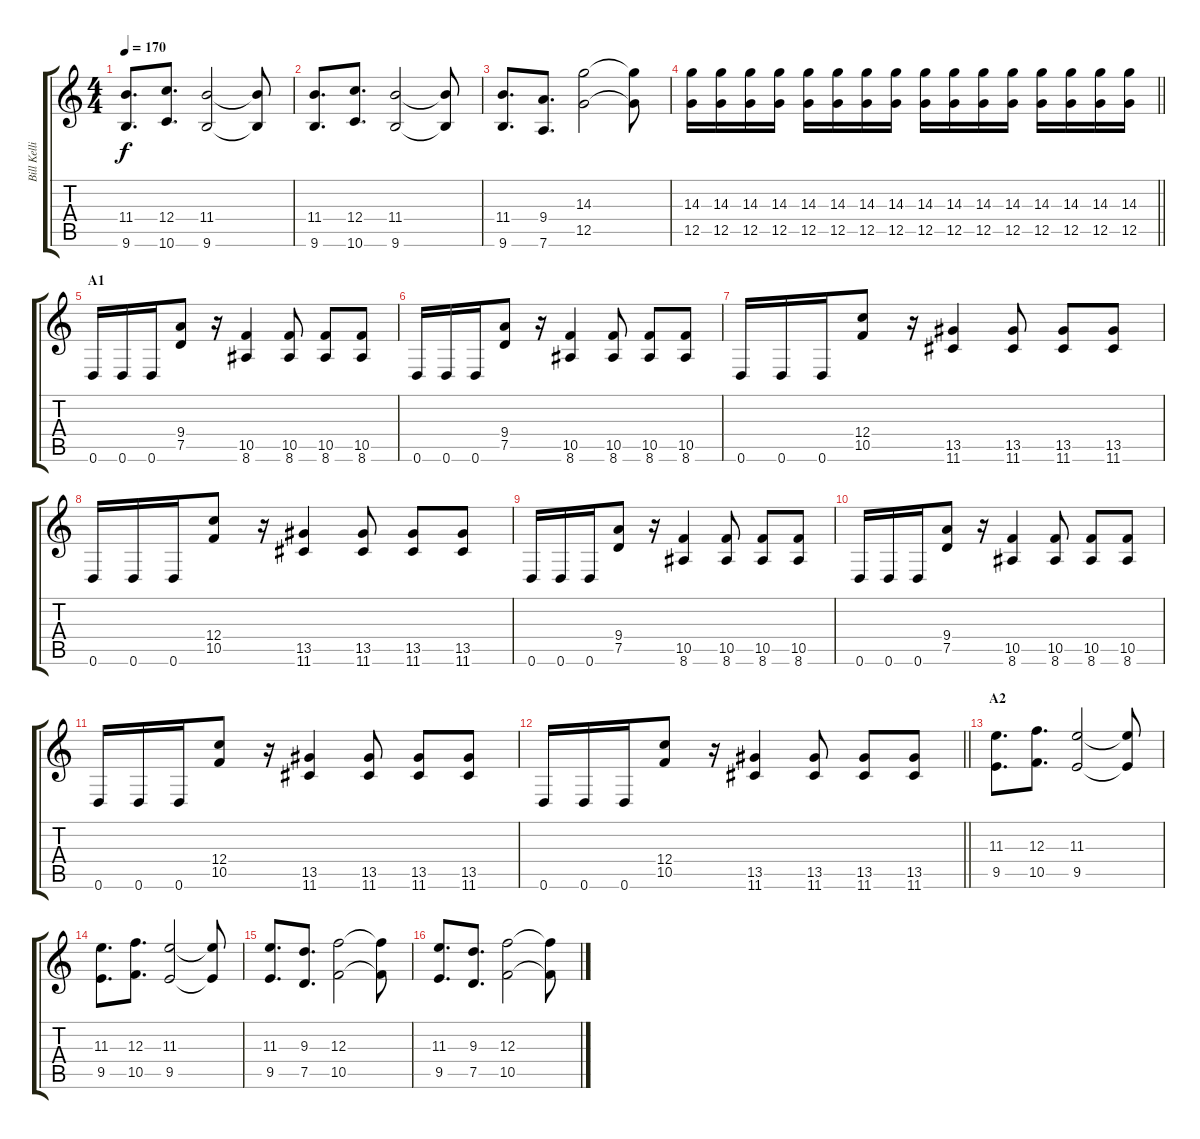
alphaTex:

\track ("Bill Kelliher" "Bill Kelli") {instrument distortionguitar}
\staff {score tabs}
\tuning (D4 A3 F3 C3 G2 D2) {hide}
\ts (4 4)
\tempo 170
\clef g2
\ks c
(11.4 9.6).8{d dy f} (12.4 10.6).8{d} (11.4 9.6).2 (11.4{t} 9.6{t}).8 |
(11.4 9.6).8{d} (12.4 10.6).8{d} (11.4 9.6).2 (11.4{t} 9.6{t}).8 |
(11.4 9.6).8{d} (9.4 7.6).8{d} (14.3 12.5).2 (14.3{t} 12.5{t}).8 |
\barLineRight lightlight
(14.3 12.5).16 (14.3 12.5).16 (14.3 12.5).16 (14.3 12.5).16 (14.3 12.5).16 (14.3 12.5).16 (14.3 12.5).16 (14.3 12.5).16 (14.3 12.5).16 (14.3 12.5).16 (14.3 12.5).16 (14.3 12.5).16 (14.3 12.5).16 (14.3 12.5).16 (14.3 12.5).16 (14.3 12.5).16 |
\section ("" "A1")
0.6.16 0.6.16 0.6.16 (9.4 7.5).8 r.16 (10.5 8.6).4 (10.5 8.6).8 (10.5 8.6).8 (10.5 8.6).8 |
0.6.16 0.6.16 0.6.16 (9.4 7.5).8 r.16 (10.5 8.6).4 (10.5 8.6).8 (10.5 8.6).8 (10.5 8.6).8 |
0.6.16 0.6.16 0.6.16 (12.4 10.5).8 r.16 (13.5 11.6).4 (13.5 11.6).8 (13.5 11.6).8 (13.5 11.6).8 |
0.6.16 0.6.16 0.6.16 (12.4 10.5).8 r.16 (13.5 11.6).4 (13.5 11.6).8 (13.5 11.6).8 (13.5 11.6).8 |
0.6.16 0.6.16 0.6.16 (9.4 7.5).8 r.16 (10.5 8.6).4 (10.5 8.6).8 (10.5 8.6).8 (10.5 8.6).8 |
0.6.16 0.6.16 0.6.16 (9.4 7.5).8 r.16 (10.5 8.6).4 (10.5 8.6).8 (10.5 8.6).8 (10.5 8.6).8 |
0.6.16 0.6.16 0.6.16 (12.4 10.5).8 r.16 (13.5 11.6).4 (13.5 11.6).8 (13.5 11.6).8 (13.5 11.6).8 |
\barLineRight lightlight
0.6.16 0.6.16 0.6.16 (12.4 10.5).8 r.16 (13.5 11.6).4 (13.5 11.6).8 (13.5 11.6).8 (13.5 11.6).8 |
\section ("" "A2")
(11.3 9.5).8{d} (12.3 10.5).8{d} (11.3 9.5).2 (11.3{t} 9.5{t}).8 |
(11.3 9.5).8{d} (12.3 10.5).8{d} (11.3 9.5).2 (11.3{t} 9.5{t}).8 |
(11.3 9.5).8{d} (9.3 7.5).8{d} (12.3 10.5).2 (12.3{t} 10.5{t}).8 |
(11.3 9.5).8{d} (9.3 7.5).8{d} (12.3 10.5).2 (12.3{t} 10.5{t}).8
